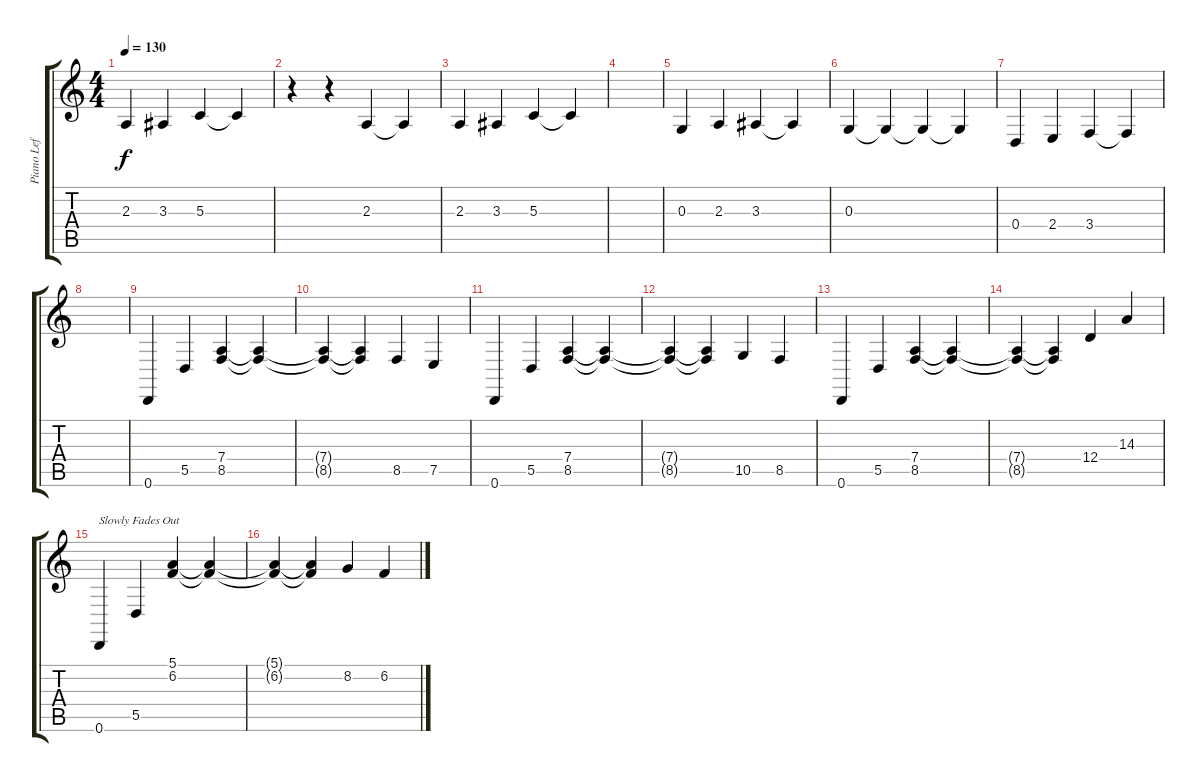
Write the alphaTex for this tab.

\track (" Piano Left Hand Drop D Tuning" " Piano Lef") {instrument acousticgrandpiano}
\staff {score tabs}
\tuning (E4 B3 G3 D3 A2 D2) {hide}
\ts (4 4)
\tempo 130
\clef g2
\ks c
2.3.4{dy f} 3.3.4 5.3.4 5.3{t}.4 |
r.4 r.4 2.3.4 2.3{t}.4 |
2.3.4 3.3.4 5.3.4 5.3{t}.4 |
|
0.3.4 2.3.4 3.3.4 3.3{t}.4 |
0.3.4 0.3{t}.4 0.3{t}.4 0.3{t}.4 |
0.4.4 2.4.4 3.4.4 3.4{t}.4 |
|
0.6.4 5.5.4 (7.4 8.5).4 (7.4{t} 8.5{t}).4 |
(7.4{t} 8.5{t}).4 (7.4{t} 8.5{t}).4 8.5.4 7.5.4 |
0.6.4 5.5.4 (7.4 8.5).4 (7.4{t} 8.5{t}).4 |
(7.4{t} 8.5{t}).4 (7.4{t} 8.5{t}).4 10.5.4 8.5.4 |
0.6.4 5.5.4 (7.4 8.5).4 (7.4{t} 8.5{t}).4 |
(7.4{t} 8.5{t}).4 (7.4{t} 8.5{t}).4 12.4.4 14.3.4 |
0.6.4{txt "Slowly Fades Out"} 5.5.4 (5.1 6.2).4 (5.1{t} 6.2{t}).4 |
(5.1{t} 6.2{t}).4 (5.1{t} 6.2{t}).4 8.2.4 6.2.4
